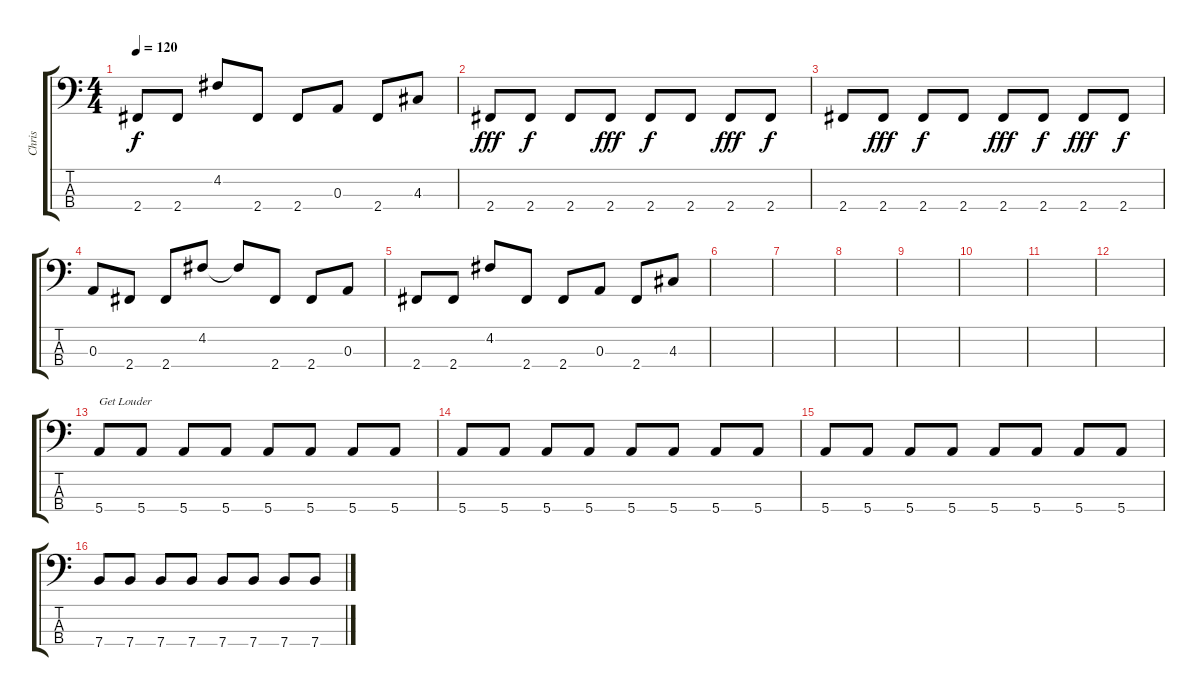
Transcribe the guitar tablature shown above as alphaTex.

\track ("Chris" "Chris") {instrument acousticbass}
\staff {score tabs}
\tuning (G2 D2 A1 E1) {hide}
\ts (4 4)
\tempo 120
\clef f4
\ks c
2.4.8{dy f} 2.4.8 4.2.8 2.4.8 2.4.8 0.3.8 2.4.8 4.3.8 |
2.4.8{dy fff} 2.4.8{dy f} 2.4.8 2.4.8{dy fff} 2.4.8{dy f} 2.4.8 2.4.8{dy fff} 2.4.8{dy f} |
2.4.8 2.4.8{dy fff} 2.4.8{dy f} 2.4.8 2.4.8{dy fff} 2.4.8{dy f} 2.4.8{dy fff} 2.4.8{dy f} |
0.3.8 2.4.8 2.4.8 4.2.8 4.2{t}.8 2.4.8 2.4.8 0.3.8 |
2.4.8 2.4.8 4.2.8 2.4.8 2.4.8 0.3.8 2.4.8 4.3.8 |
|
|
|
|
|
|
|
5.4.8{txt "Get Louder"} 5.4.8 5.4.8 5.4.8 5.4.8 5.4.8 5.4.8 5.4.8 |
5.4.8 5.4.8 5.4.8 5.4.8 5.4.8 5.4.8 5.4.8 5.4.8 |
5.4.8 5.4.8 5.4.8 5.4.8 5.4.8 5.4.8 5.4.8 5.4.8 |
7.4.8 7.4.8 7.4.8 7.4.8 7.4.8 7.4.8 7.4.8 7.4.8
